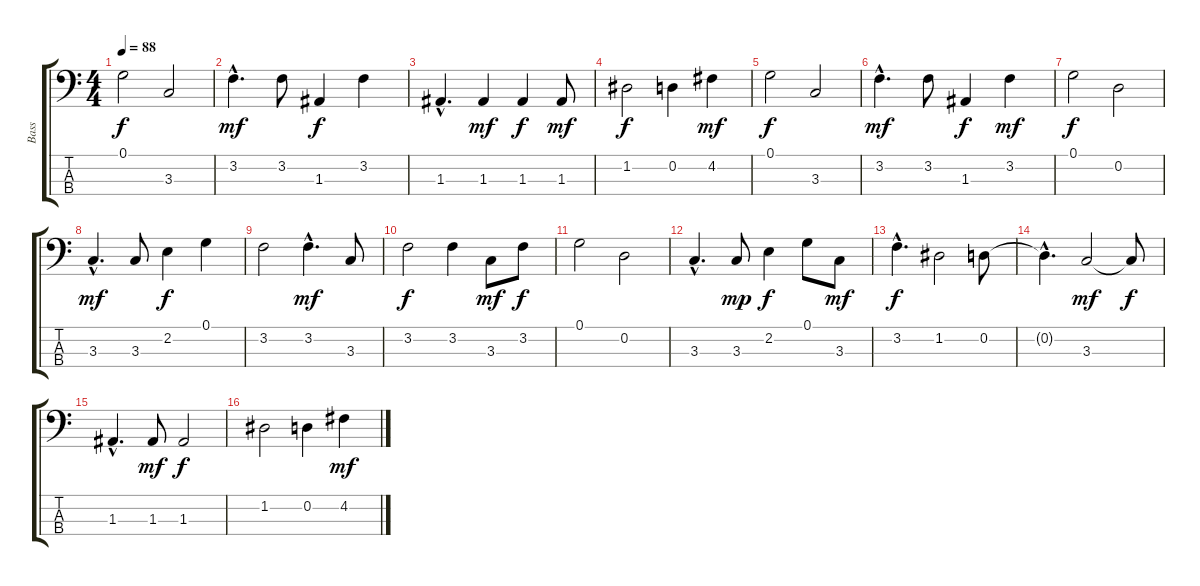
\track ("Bass" "Bass") {instrument acousticbass}
\staff {score tabs}
\tuning (G2 D2 A1 E1) {hide}
\ts (4 4)
\tempo 88
\clef f4
\ks c
0.1.2{dy f} 3.3.2 |
3.2{hac}.4{d dy mf} 3.2.8 1.3.4{dy f} 3.2.4 |
1.3{hac}.4{d} 1.3.4{dy mf} 1.3.4{dy f} 1.3.8{dy mf} |
1.2.2{dy f} 0.2.4 4.2.4{dy mf} |
0.1.2{dy f} 3.3.2 |
3.2{hac}.4{d dy mf} 3.2.8 1.3.4{dy f} 3.2.4{dy mf} |
0.1.2{dy f} 0.2.2 |
3.3{hac}.4{d dy mf} 3.3.8 2.2.4{dy f} 0.1.4 |
3.2.2 3.2{hac}.4{d dy mf} 3.3.8 |
3.2.2{dy f} 3.2.4 3.3.8{dy mf} 3.2.8{dy f} |
0.1.2 0.2.2 |
3.3{hac}.4{d} 3.3.8{dy mp} 2.2.4{dy f} 0.1.8 3.3.8{dy mf} |
3.2{hac}.4{d dy f} 1.2.2 0.2.8 |
0.2{hac t}.4{d} 3.3.2{dy mf} 3.3{t}.8{dy f} |
1.3{hac}.4{d} 1.3.8{dy mf} 1.3.2{dy f} |
1.2.2 0.2.4 4.2.4{dy mf}
